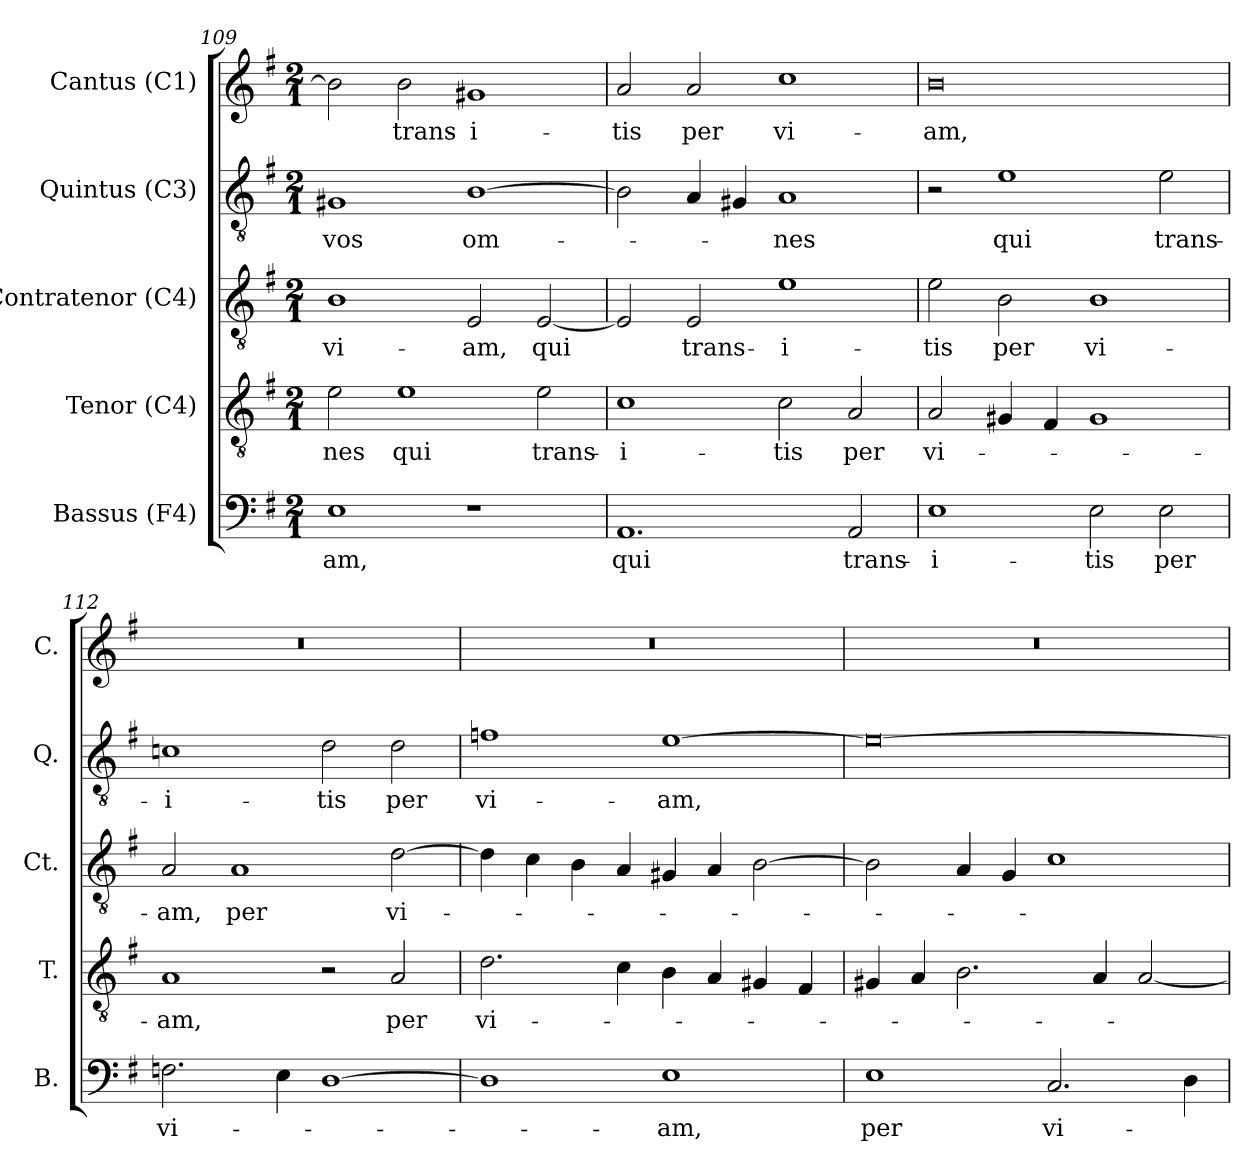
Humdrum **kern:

**kern	**text	**kern	**text	**kern	**text	**kern	**text	**kern	**text
*part5	*part5	*part4	*part4	*part3	*part3	*part2	*part2	*part1	*part1
*staff5	*staff5	*staff4	*staff4	*staff3	*staff3	*staff2	*staff2	*staff1	*staff1
*I"Bassus (F4)	*	*I"Tenor (C4)	*	*I"Contratenor (C4)	*	*I"Quintus (C3)	*	*I"Cantus (C1)	*
*I'B.	*	*I'T.	*	*I'Ct.	*	*I'Q.	*	*I'C.	*
*clefF4	*	*clefGv2	*	*clefGv2	*	*clefGv2	*	*clefG2	*
*	*	*	*	*ITrd7c12	*	*	*	*	*
*k[f#]	*	*k[f#]	*	*k[f#]	*	*k[f#]	*	*k[f#]	*
*G:	*	*G:	*	*G:	*	*G:	*	*G:	*
*M2/1	*	*M2/1	*	*M2/1	*	*M2/1	*	*M2/1	*
=109	=109	=109	=109	=109	=109	=109	=109	=109	=109
!	!LO:LY:b:color=#000000	!	!	!	!	!	!	!	!
!	!	!	!LO:LY:b:color=#000000	!	!	!	!	!	!
!	!	!	!	!	!LO:LY:b:color=#000000	!	!	!	!
!	!	!	!	!	!	!	!LO:LY:b:color=#000000	!	!
1Ei	-am,	2ei\	-nes	1BBi	vi-	1G#Xi	vos	2bi\]	.
!	!	!	!LO:LY:b:color=#000000	!	!	!	!	!	!
!	!	!	!	!	!	!	!	!	!LO:LY:b:color=#000000
.	.	1ei	qui	.	.	.	.	2bi\	trans-
!	!	!	!	!	!LO:LY:b:color=#000000	!	!	!	!
!	!	!	!	!	!	!	!LO:LY:b:color=#000000	!	!
!	!	!	!	!	!	!	!	!	!LO:LY:b:color=#000000
1r	.	.	.	2EEi/	-am,	[1Bi	om-	1g#Xi	-i-
!	!	!	!LO:LY:b:color=#000000	!	!	!	!	!	!
!	!	!	!	!	!LO:LY:b:color=#000000	!	!	!	!
.	.	2ei\	trans-	[2EEi/	qui	.	.	.	.
=110	=110	=110	=110	=110	=110	=110	=110	=110	=110
!	!LO:LY:b:color=#000000	!	!	!	!	!	!	!	!
!	!	!	!LO:LY:b:color=#000000	!	!	!	!	!	!
!	!	!	!	!	!	!	!	!	!LO:LY:b:color=#000000
1.AAi	qui	1ci	-i-	2EEi/]	.	2Bi\]	.	2ai/	-tis
!	!	!	!	!	!LO:LY:b:color=#000000	!	!	!	!
!	!	!	!	!	!	!	!	!	!LO:LY:b:color=#000000
.	.	.	.	2EEi/	trans-	4Ai/	.	2ai/	per
.	.	.	.	.	.	4G#Xi/	.	.	.
!	!	!	!LO:LY:b:color=#000000	!	!	!	!	!	!
!	!	!	!	!	!LO:LY:b:color=#000000	!	!	!	!
!	!	!	!	!	!	!	!LO:LY:b:color=#000000	!	!
!	!	!	!	!	!	!	!	!	!LO:LY:b:color=#000000
.	.	2ci\	-tis	1Ei	-i-	1Ai	-nes	1cci	vi-
!	!LO:LY:b:color=#000000	!	!	!	!	!	!	!	!
!	!	!	!LO:LY:b:color=#000000	!	!	!	!	!	!
2AAi/	trans-	2Ai/	per	.	.	.	.	.	.
=111	=111	=111	=111	=111	=111	=111	=111	=111	=111
!	!LO:LY:b:color=#000000	!	!	!	!	!	!	!	!
!	!	!	!LO:LY:b:color=#000000	!	!	!	!	!	!
!	!	!	!	!	!LO:LY:b:color=#000000	!	!	!	!
!	!	!	!	!	!	!	!	!	!LO:LY:b:color=#000000
1Ei	-i-	2Ai/	vi-	2Ei\	-tis	2r	.	0bi	-am,
!	!	!	!	!	!LO:LY:b:color=#000000	!	!	!	!
!	!	!	!	!	!	!	!LO:LY:b:color=#000000	!	!
.	.	4G#Xi/	.	2BBi\	per	1ei	qui	.	.
.	.	4F#i/	.	.	.	.	.	.	.
!	!LO:LY:b:color=#000000	!	!	!	!	!	!	!	!
!	!	!	!	!	!LO:LY:b:color=#000000	!	!	!	!
2Ei\	-tis	1G#i	.	1BBi	vi-	.	.	.	.
!	!LO:LY:b:color=#000000	!	!	!	!	!	!	!	!
!	!	!	!	!	!	!	!LO:LY:b:color=#000000	!	!
2Ei\	per	.	.	.	.	2ei\	trans-	.	.
=112	=112	=112	=112	=112	=112	=112	=112	=112	=112
!	!LO:LY:b:color=#000000	!	!	!	!	!	!	!	!
!	!	!	!LO:LY:b:color=#000000	!	!	!	!	!	!
!	!	!	!	!	!LO:LY:b:color=#000000	!	!	!	!
!	!	!	!	!	!	!	!LO:LY:b:color=#000000	!LO:N:vis=1	!
2.Fni\	vi-	1Ai	-am,	2AAi/	-am,	1cni	-i-	0r	.
!	!	!	!	!	!LO:LY:b:color=#000000	!	!	!	!
.	.	.	.	1AAi	per	.	.	.	.
4Ei\	.	.	.	.	.	.	.	.	.
!	!	!	!	!	!	!	!LO:LY:b:color=#000000	!	!
[1Di	.	2r	.	.	.	2di\	-tis	.	.
!	!	!	!LO:LY:b:color=#000000	!	!	!	!	!	!
!	!	!	!	!	!LO:LY:b:color=#000000	!	!	!	!
!	!	!	!	!	!	!	!LO:LY:b:color=#000000	!	!
.	.	2Ai/	per	[2Di\	vi-	2di\	per	.	.
!!LO:LB:g=z
=113	=113	=113	=113	=113	=113	=113	=113	=113	=113
!	!	!	!LO:LY:b:color=#000000	!	!	!	!	!	!
!	!	!	!	!	!	!	!LO:LY:b:color=#000000	!LO:N:vis=1	!
1Di]	.	2.di\	vi-	4Di\]	.	1fni	vi-	0r	.
.	.	.	.	4Ci\	.	.	.	.	.
.	.	.	.	4BBi\	.	.	.	.	.
.	.	4ci\	.	4AAi/	.	.	.	.	.
!	!LO:LY:b:color=#000000	!	!	!	!	!	!	!	!
!	!	!	!	!	!	!	!LO:LY:b:color=#000000	!	!
1Ei	-am,	4Bi\	.	4GG#Xi/	.	[1ei	-am,	.	.
.	.	4Ai/	.	4AAi/	.	.	.	.	.
.	.	4G#Xi/	.	[2BBi\	.	.	.	.	.
.	.	4F#i/	.	.	.	.	.	.	.
=114	=114	=114	=114	=114	=114	=114	=114	=114	=114
!	!LO:LY:b:color=#000000	!	!	!	!	!	!	!LO:N:vis=1	!
1Ei	per	4G#Xi/	.	2BBi\]	.	0ei_	.	0r	.
.	.	4Ai/	.	.	.	.	.	.	.
.	.	2.Bi\	.	4AAi/	.	.	.	.	.
.	.	.	.	4GGi/	.	.	.	.	.
!	!LO:LY:b:color=#000000	!	!	!	!	!	!	!	!
2.Ci/	vi-	.	.	1Ci	.	.	.	.	.
.	.	4Ai/	.	.	.	.	.	.	.
.	.	[2Ai/	.	.	.	.	.	.	.
4Di\	.	.	.	.	.	.	.	.	.
=	=	=	=	=	=	=	=	=	=
*-	*-	*-	*-	*-	*-	*-	*-	*-	*-
